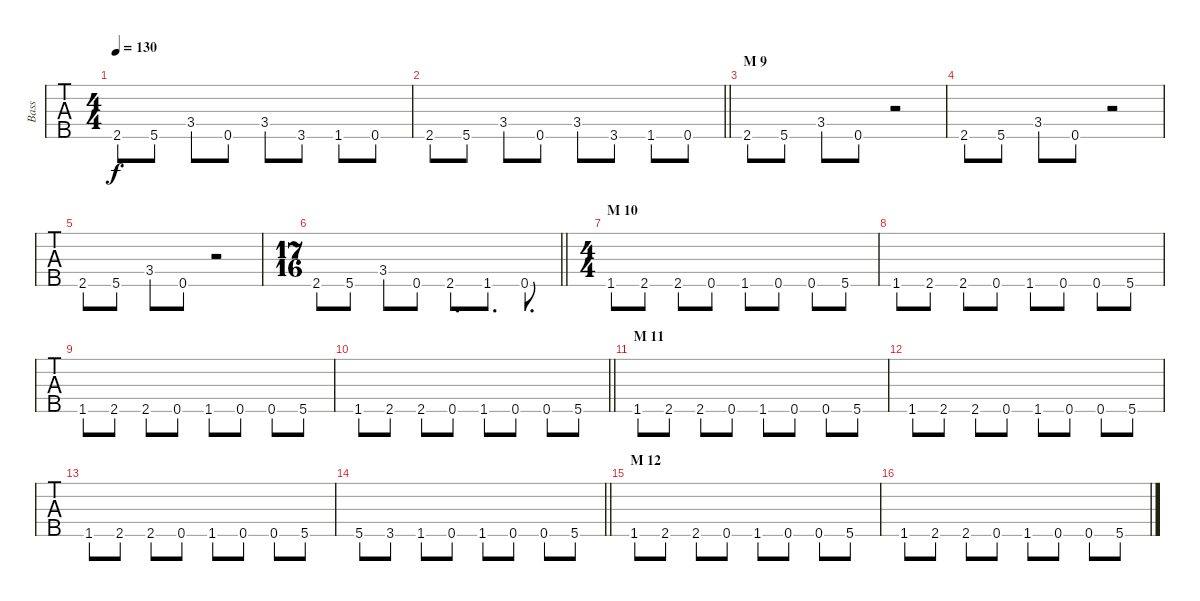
\track ("Bass" "Bass") {instrument electricbasspick}
\staff {tabs}
\tuning (F2 C2 G1 D1 A0) {hide}
\ts (4 4)
\tempo 130
\clef f4
\ks c
2.5.8{dy f} 5.5.8 3.4.8 0.5.8 3.4.8 3.5.8 1.5.8 0.5.8 |
\barLineRight lightlight
2.5.8 5.5.8 3.4.8 0.5.8 3.4.8 3.5.8 1.5.8 0.5.8 |
\section ("" "M 9")
2.5.8 5.5.8 3.4.8 0.5.8 r.2 |
2.5.8 5.5.8 3.4.8 0.5.8 r.2 |
2.5.8 5.5.8 3.4.8 0.5.8 r.2 |
\ts (17 16)
\barLineRight lightlight
2.5.8 5.5.8 3.4.8 0.5.8 2.5.8{d} 1.5.8{d} 0.5.8{d} |
\ts (4 4)
\section ("" "M 10")
1.5.8 2.5.8 2.5.8 0.5.8 1.5.8 0.5.8 0.5.8 5.5.8 |
1.5.8 2.5.8 2.5.8 0.5.8 1.5.8 0.5.8 0.5.8 5.5.8 |
1.5.8 2.5.8 2.5.8 0.5.8 1.5.8 0.5.8 0.5.8 5.5.8 |
\barLineRight lightlight
1.5.8 2.5.8 2.5.8 0.5.8 1.5.8 0.5.8 0.5.8 5.5.8 |
\section ("" "M 11")
1.5.8 2.5.8 2.5.8 0.5.8 1.5.8 0.5.8 0.5.8 5.5.8 |
1.5.8 2.5.8 2.5.8 0.5.8 1.5.8 0.5.8 0.5.8 5.5.8 |
1.5.8 2.5.8 2.5.8 0.5.8 1.5.8 0.5.8 0.5.8 5.5.8 |
\barLineRight lightlight
5.5.8 3.5.8 1.5.8 0.5.8 1.5.8 0.5.8 0.5.8 5.5.8 |
\section ("" "M 12")
1.5.8 2.5.8 2.5.8 0.5.8 1.5.8 0.5.8 0.5.8 5.5.8 |
1.5.8 2.5.8 2.5.8 0.5.8 1.5.8 0.5.8 0.5.8 5.5.8
